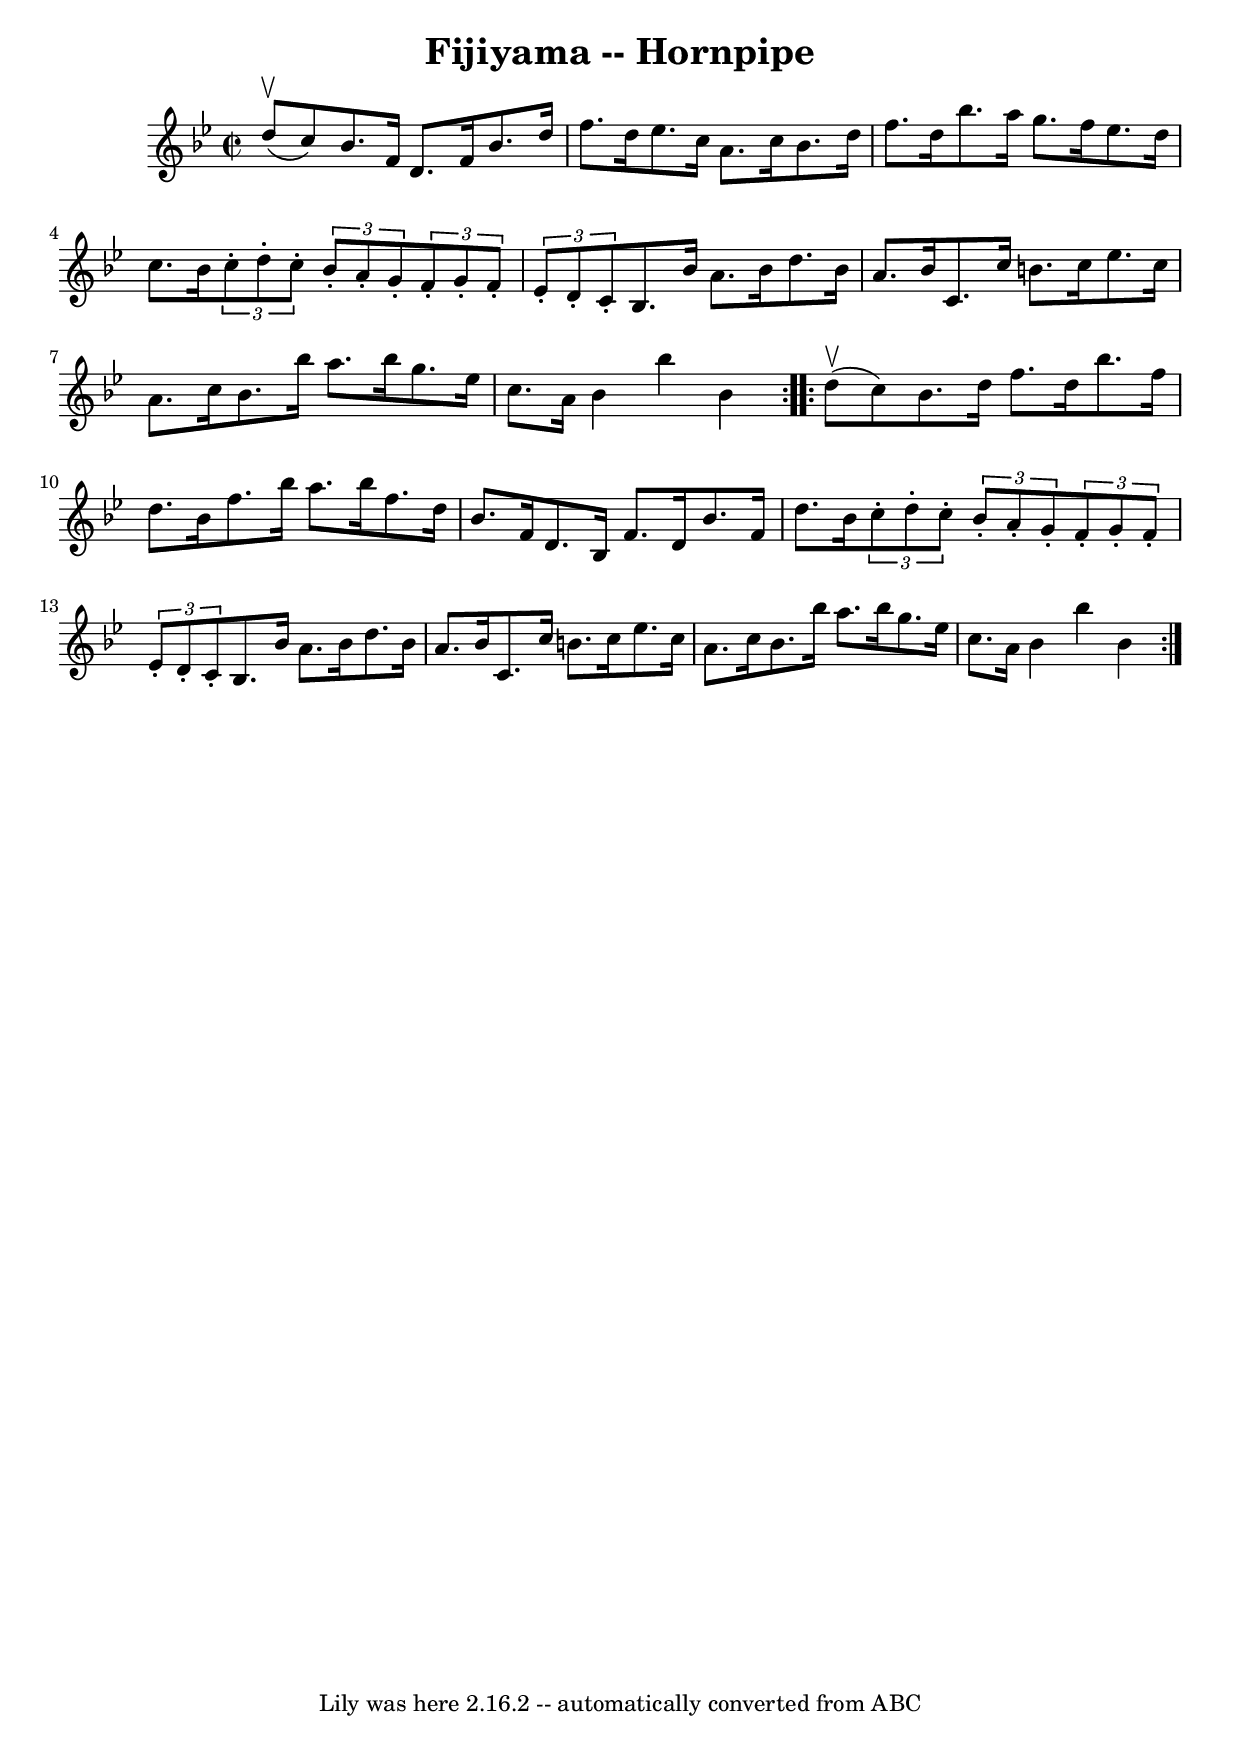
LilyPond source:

\version "2.7.40"
\include "Mammoth.ily"
\header {
	%% book = "Cole's 1000 Fiddle Tunes"
	crossRefNumber = "1"
	footnotes = ""
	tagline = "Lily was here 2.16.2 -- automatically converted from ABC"
	title = "Fijiyama -- Hornpipe"
}
voicedefault =  {


\repeat volta 2 {
\override Staff.TimeSignature #'style = #'C
 \time 2/2 
\key bes \major d''8 (^\upbow c''8) |
 bes'8.    
f'16 d'8. f'16 bes'8. d''16 f''8. d''16  |
 ees''8.   
 c''16 a'8. c''16 bes'8. d''16 f''8. d''16  |
   
bes''8. a''16 g''8. f''16 ees''8. d''16 c''8. bes'16  
|
 \times 2/3 { c''8 -. d''8 -. c''8 -. }   \times 2/3 { bes'8 -. 
 a'8 -. g'8 -. }   \times 2/3 { f'8 -. g'8 -. f'8 -. }   \times 2/3 {  
 ees'8 -. d'8 -. c'8 -. } |
 bes8. bes'16 a'8. bes'16    
d''8. bes'16 a'8. bes'16  |
 c'8. c''16 b'8. c''16    
ees''8. c''16 a'8. c''16  |
 bes'8. bes''16 a''8.    
bes''16 g''8. ees''16 c''8. a'16  |
 bes'4 bes''4    
bes'4  }     \repeat volta 2 { d''8 (^\upbow c''8) |
 bes'8.   
 d''16 f''8. d''16 bes''8. f''16 d''8. bes'16  |
   
f''8. bes''16 a''8. bes''16 f''8. d''16 bes'8. f'16  
|
 d'8. bes16 f'8. d'16 bes'8. f'16 d''8. bes'16  
|
 \times 2/3 { c''8 -. d''8 -. c''8 -. }   \times 2/3 { bes'8 -. 
 a'8 -. g'8 -. }   \times 2/3 { f'8 -. g'8 -. f'8 -. }   \times 2/3 {  
 ees'8 -. d'8 -. c'8 -. } |
 bes8. bes'16 a'8. bes'16    
d''8. bes'16 a'8. bes'16  |
 c'8. c''16 b'8. c''16    
ees''8. c''16 a'8. c''16  |
 bes'8. bes''16 a''8.    
bes''16 g''8. ees''16 c''8. a'16  |
 bes'4 bes''4    
bes'4  }   
}

\score{
    <<

	\context Staff="default"
	{
	    \voicedefault 
	}

    >>
	\layout {
	}
	\midi {}
}
